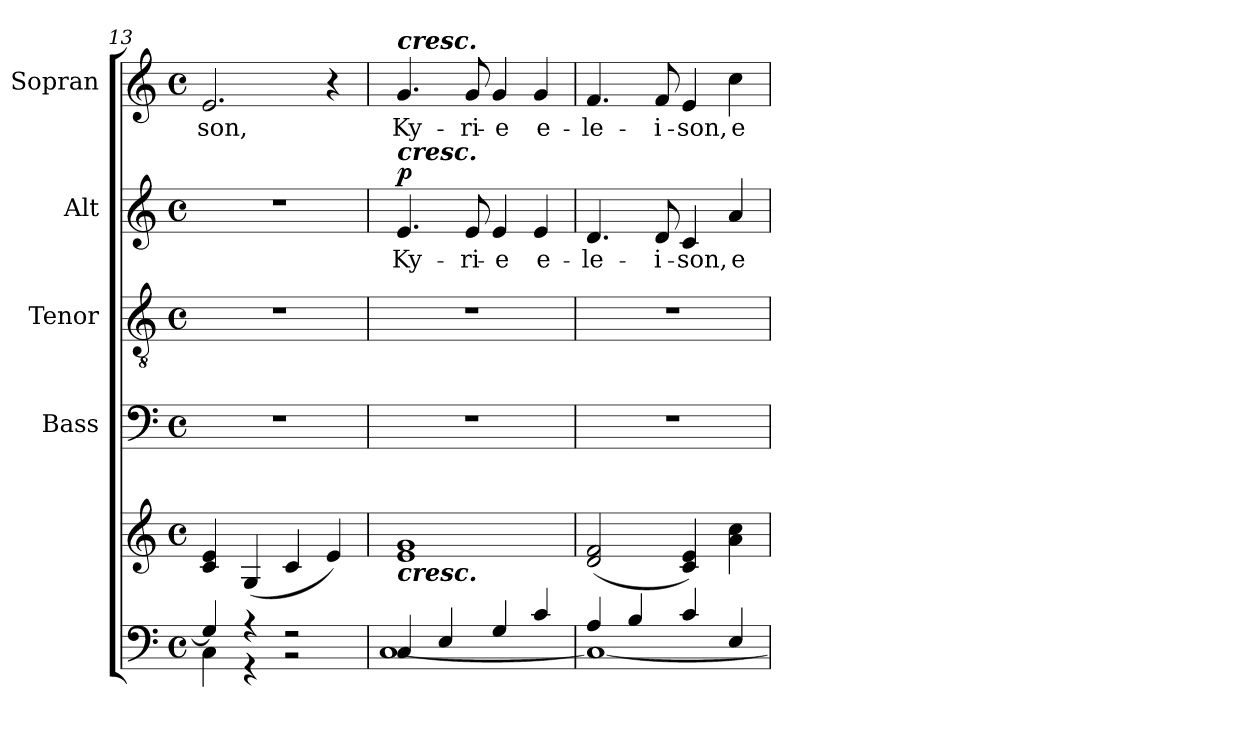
**kern	**kern	**kern	**kern	**kern	**text	**dynam	**kern	**text
*part5	*part5	*part4	*part3	*part2	*part2	*part2	*part1	*part1
*staff6	*staff5	*staff4	*staff3	*staff2	*staff2	*staff2	*staff1	*staff1
*	*	*I"Bass	*I"Tenor	*I"Alt	*	*	*I"Sopran	*
*	*	*I'B.	*I'T.	*I'A.	*	*	*I'S.	*
*clefF4	*clefG2	*clefF4	*clefGv2	*clefG2	*	*	*clefG2	*
*k[]	*k[]	*k[]	*k[]	*k[]	*	*	*k[]	*
*C:	*C:	*C:	*C:	*C:	*	*	*C:	*
*M4/4	*M4/4	*M4/4	*M4/4	*M4/4	*	*	*M4/4	*
*met(c)	*met(c)	*met(c)	*met(c)	*met(c)	*	*	*met(c)	*
=13	=13	=13	=13	=13	=13	=13	=13	=13
*^	*	*	*	*	*	*	*	*
!	!	!	!	!	!	!	!	!	!LO:LY:b
4G/]	4C\	4c/ 4e/	1r	1r	1r	.	.	2.e/	-son,
4r	4r	(<4G/	.	.	.	.	.	.	.
2r	2r	4c/	.	.	.	.	.	.	.
.	.	4e/)	.	.	.	.	.	4r	.
=14	=14	=14	=14	=14	=14	=14	=14	=14	=14
!	!	!	!	!	!	!	!	!LO:TX:a:Bi:t=cresc.	!
!	!	!	!	!	!LO:TX:a:Bi:t=cresc.	!	!	!	!
!	!	!LO:TX:b:Bi:t=cresc.	!	!	!	!	!	!	!
!	!	!	!	!	!	!LO:LY:b	!LO:DY:a	!	!LO:LY:b
4C/	[<1C	1e 1g	1r	1r	4.e/	Ky-	p	4.g/	Ky-
4E/	.	.	.	.	.	.	.	.	.
!	!	!	!	!	!	!LO:LY:b	!	!	!LO:LY:b
.	.	.	.	.	8e/	-ri-	.	8g/	-ri-
!	!	!	!	!	!	!LO:LY:b	!	!	!LO:LY:b
4G/	.	.	.	.	4e/	-e	.	4g/	-e
!	!	!	!	!	!	!LO:LY:b	!	!	!LO:LY:b
4c/	.	.	.	.	4e/	e-	.	4g/	e-
!!LO:PB:g=z
=15	=15	=15	=15	=15	=15	=15	=15	=15	=15
!	!	!	!	!	!	!LO:LY:b	!	!	!LO:LY:b
4A/	1C_	(<2d/ 2f/	1r	1r	4.d/	-le-	.	4.f/	-le-
4B/	.	.	.	.	.	.	.	.	.
!	!	!	!	!	!	!LO:LY:b	!	!	!LO:LY:b
.	.	.	.	.	8d/	-i-	.	8f/	-i-
!	!	!	!	!	!	!LO:LY:b	!	!	!LO:LY:b
4c/	.	4c/ 4e/)	.	.	4c/	-son,	.	4e/	-son,
!	!	!	!	!	!	!LO:LY:b	!	!	!LO:LY:b
4E/	.	4a\ 4cc\	.	.	4a/	e-	.	4cc\	e-
*v	*v	*	*	*	*	*	*	*	*
=	=	=	=	=	=	=	=	=
*-	*-	*-	*-	*-	*-	*-	*-	*-
